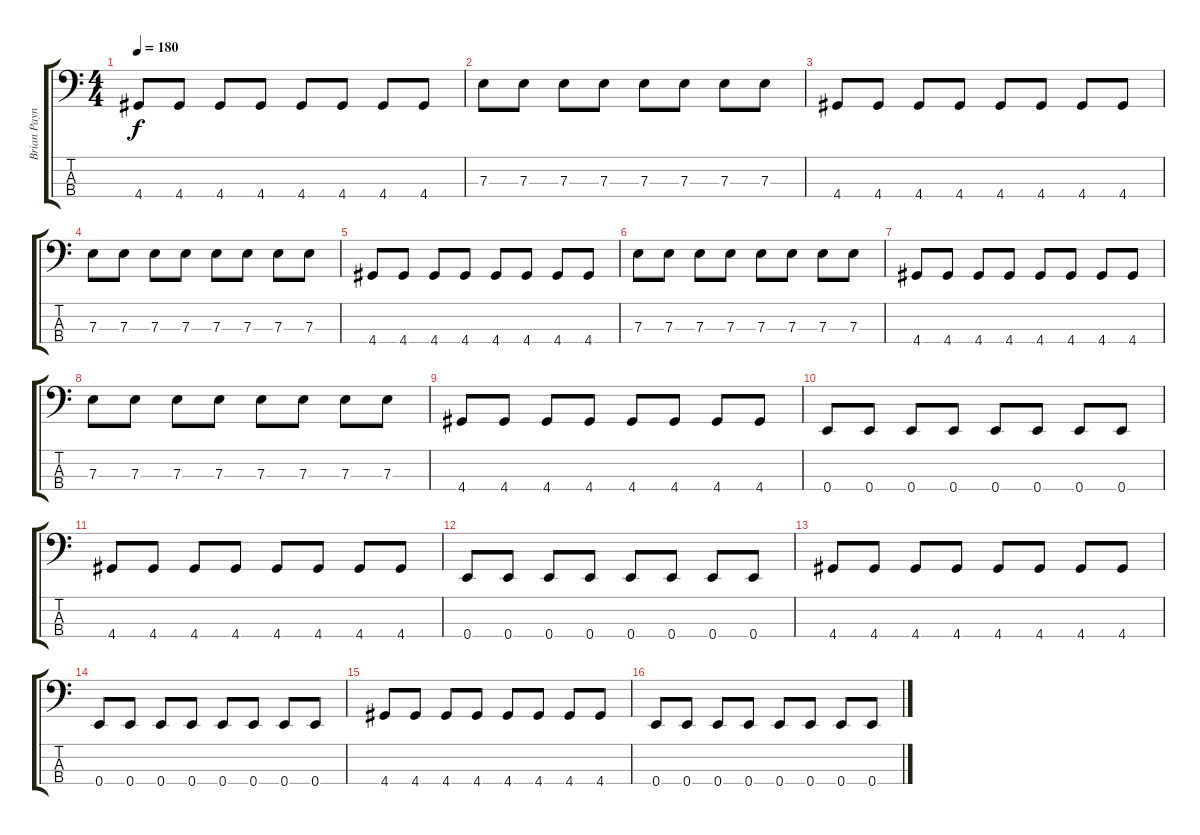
\track ("Brian Payne- Bass" "Brian Payn") {instrument electricbasspick}
\staff {score tabs}
\tuning (G2 D2 A1 E1) {hide}
\ts (4 4)
\tempo 180
\clef f4
\ks c
4.4.8{dy f instrument electricbasspick} 4.4.8 4.4.8 4.4.8 4.4.8 4.4.8 4.4.8 4.4.8 |
7.3.8 7.3.8 7.3.8 7.3.8 7.3.8 7.3.8 7.3.8 7.3.8 |
4.4.8 4.4.8 4.4.8 4.4.8 4.4.8 4.4.8 4.4.8 4.4.8 |
7.3.8 7.3.8 7.3.8 7.3.8 7.3.8 7.3.8 7.3.8 7.3.8 |
4.4.8 4.4.8 4.4.8 4.4.8 4.4.8 4.4.8 4.4.8 4.4.8 |
7.3.8 7.3.8 7.3.8 7.3.8 7.3.8 7.3.8 7.3.8 7.3.8 |
4.4.8 4.4.8 4.4.8 4.4.8 4.4.8 4.4.8 4.4.8 4.4.8 |
7.3.8 7.3.8 7.3.8 7.3.8 7.3.8 7.3.8 7.3.8 7.3.8 |
4.4.8 4.4.8 4.4.8 4.4.8 4.4.8 4.4.8 4.4.8 4.4.8 |
0.4.8 0.4.8 0.4.8 0.4.8 0.4.8 0.4.8 0.4.8 0.4.8 |
4.4.8 4.4.8 4.4.8 4.4.8 4.4.8 4.4.8 4.4.8 4.4.8 |
0.4.8 0.4.8 0.4.8 0.4.8 0.4.8 0.4.8 0.4.8 0.4.8 |
4.4.8 4.4.8 4.4.8 4.4.8 4.4.8 4.4.8 4.4.8 4.4.8 |
0.4.8 0.4.8 0.4.8 0.4.8 0.4.8 0.4.8 0.4.8 0.4.8 |
4.4.8 4.4.8 4.4.8 4.4.8 4.4.8 4.4.8 4.4.8 4.4.8 |
0.4.8 0.4.8 0.4.8 0.4.8 0.4.8 0.4.8 0.4.8 0.4.8
